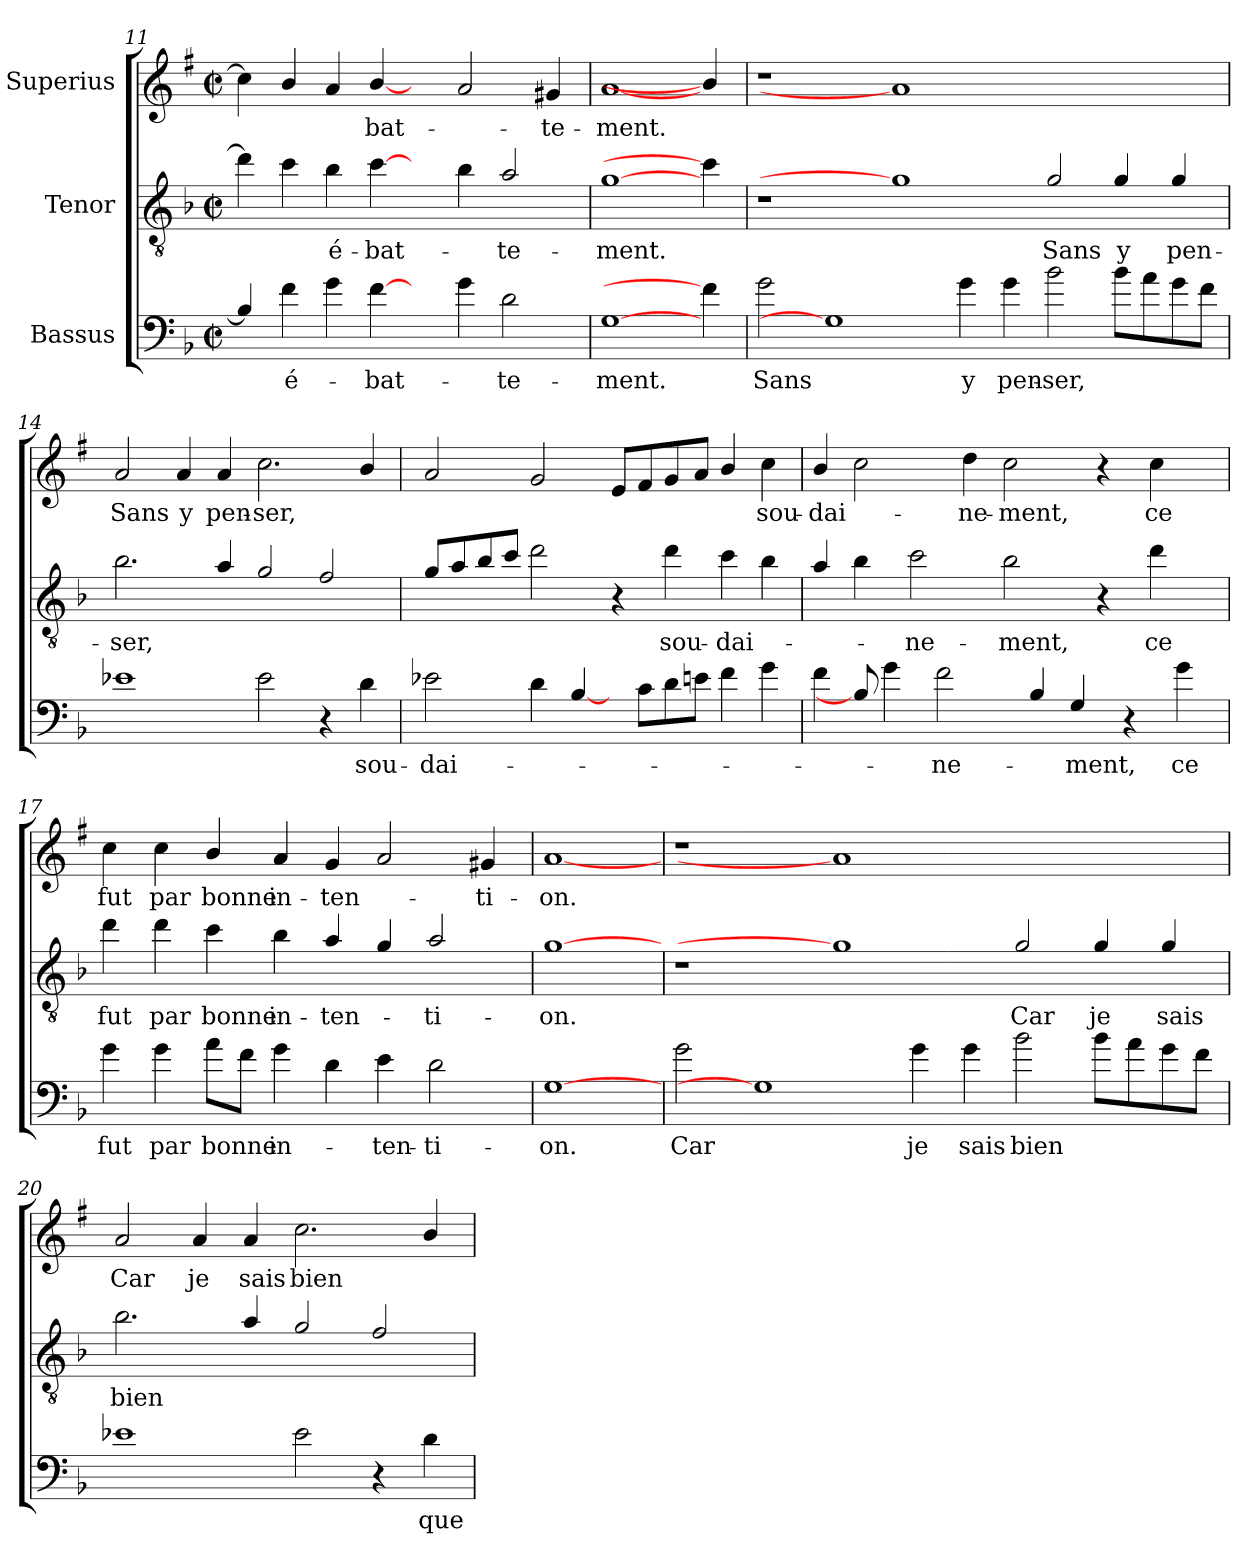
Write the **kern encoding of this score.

**kern	**text	**kern	**text	**kern	**text
*part3	*part3	*part2	*part2	*part1	*part1
*staff3	*staff3	*staff2	*staff2	*staff1	*staff1
*I"Bassus	*	*I"Tenor	*	*I"Superius	*
*clefF4	*	*clefGv2	*	*clefG2	*
*ITrd12c21	*	*ITrd8c14	*	*ITrd1c2	*
*k[b-]	*	*k[b-]	*	*k[b-]	*
*F:	*	*F:	*	*F:	*
*M2/2	*	*M2/2	*	*M2/2	*
*met(c|)	*	*met(c|)	*	*met(c|)	*
=11	=11	=11	=11	=11	=11
4BB-/]	.	4d\]	.	4b-\]	.
4F\	é-	4c\	.	4a/	.
4G\	.	4B-\	é-	4g/	.
[4F\	-bat-	[4c\	-bat-	[4a/	-bat-
4ryy	.	4ryy	.	4ryy	.
4G\	.	4B-\	.	2g/	.
2D\	-te-	2A/	-te-	.	.
.	.	.	.	4f#X/	-te-
=12	=12	=12	=12	=12	=12
[1GG	-ment.	[1G	-ment.	[1g	-ment.
4F\]	.	4c\]	.	4a/]	.
!!LO:PB:g=z
=13	=13	=13	=13	=13	=13
2G\	Sans	1r	.	1r	.
1GG]	.	.	.	.	.
.	.	1G]	.	1g]	.
4G\	y	.	.	.	.
4G\	pen-	.	.	.	.
2B-\	-ser,	2G/	Sans	1ryy	.
8B-\L	.	4G/	y	.	.
8A\	.	.	.	.	.
8G\	.	4G/	pen-	.	.
8F\J	.	.	.	.	.
=14	=14	=14	=14	=14	=14
1E-X	.	2.B-\	-ser,	2g/	Sans
.	.	.	.	4g/	y
.	.	4A/	.	4g/	pen-
2E-\	.	2G/	.	2.b-\	-ser,
4r	.	2F/	.	.	.
4D\	sou-	.	.	4a/	.
=15	=15	=15	=15	=15	=15
2E-X\	-dai-	8G/L	.	2g/	.
.	.	8A/	.	.	.
.	.	8B-/	.	.	.
.	.	8c/J	.	.	.
4D\	.	2d\	.	2f/	.
[4BB-/	.	.	.	.	.
8ryy	.	4r	.	8d/L	.
8C\L	.	.	.	8e/	.
8D\	.	4d\	sou-	8f/	.
8En\J	.	.	.	8g/J	.
4F\	.	4c\	-dai-	4a/	.
4G\	.	4B-\	.	4b-\	sou-
=16	=16	=16	=16	=16	=16
4F\	.	4A/	.	4a/	-dai-
8BB-/]	.	4B-\	.	2b-\	.
4G\	.	.	.	.	.
.	.	2c\	-ne-	.	.
2F\	-ne-	.	.	.	.
.	.	.	.	4cc\	-ne-
.	.	2B-\	-ment,	2b-\	-ment,
4BB-/	.	.	.	.	.
4GG/	-ment,	.	.	.	.
.	.	4r	.	4r	.
4r	.	.	.	.	.
.	.	4d\	ce	4b-\	ce
4G\	ce	.	.	.	.
.	.	8ryy	.	8ryy	.
!!LO:LB:g=z
=17	=17	=17	=17	=17	=17
4G\	fut	4d\	fut	4b-\	fut
4G\	par	4d\	par	4b-\	par
8A\L	bonne	4c\	bonne	4a/	bonne
8F\J	.	.	.	.	.
4G\	in-	4B-\	in-	4g/	in-
4D\	.	4A/	-ten-	4f/	-ten-
4E\	-ten-	4G/	.	2g/	.
2D\	-ti-	2A/	-ti-	.	.
.	.	.	.	4f#X/	-ti-
=18	=18	=18	=18	=18	=18
[1GG	-on.	[1G	-on.	[1g	-on.
=19	=19	=19	=19	=19	=19
2G\	Car	1r	.	1r	.
1GG]	.	.	.	.	.
.	.	1G]	.	1g]	.
4G\	je	.	.	.	.
4G\	sais	.	.	.	.
2B-\	bien	2G/	Car	1ryy	.
8B-\L	.	4G/	je	.	.
8A\	.	.	.	.	.
8G\	.	4G/	sais	.	.
8F\J	.	.	.	.	.
=20	=20	=20	=20	=20	=20
1E-X	.	2.B-\	bien	2g/	Car
.	.	.	.	4g/	je
.	.	4A/	.	4g/	sais
2E-\	.	2G/	.	2.b-\	bien
4r	.	2F/	.	.	.
4D\	que	.	.	4a/	.
=	=	=	=	=	=
*-	*-	*-	*-	*-	*-
